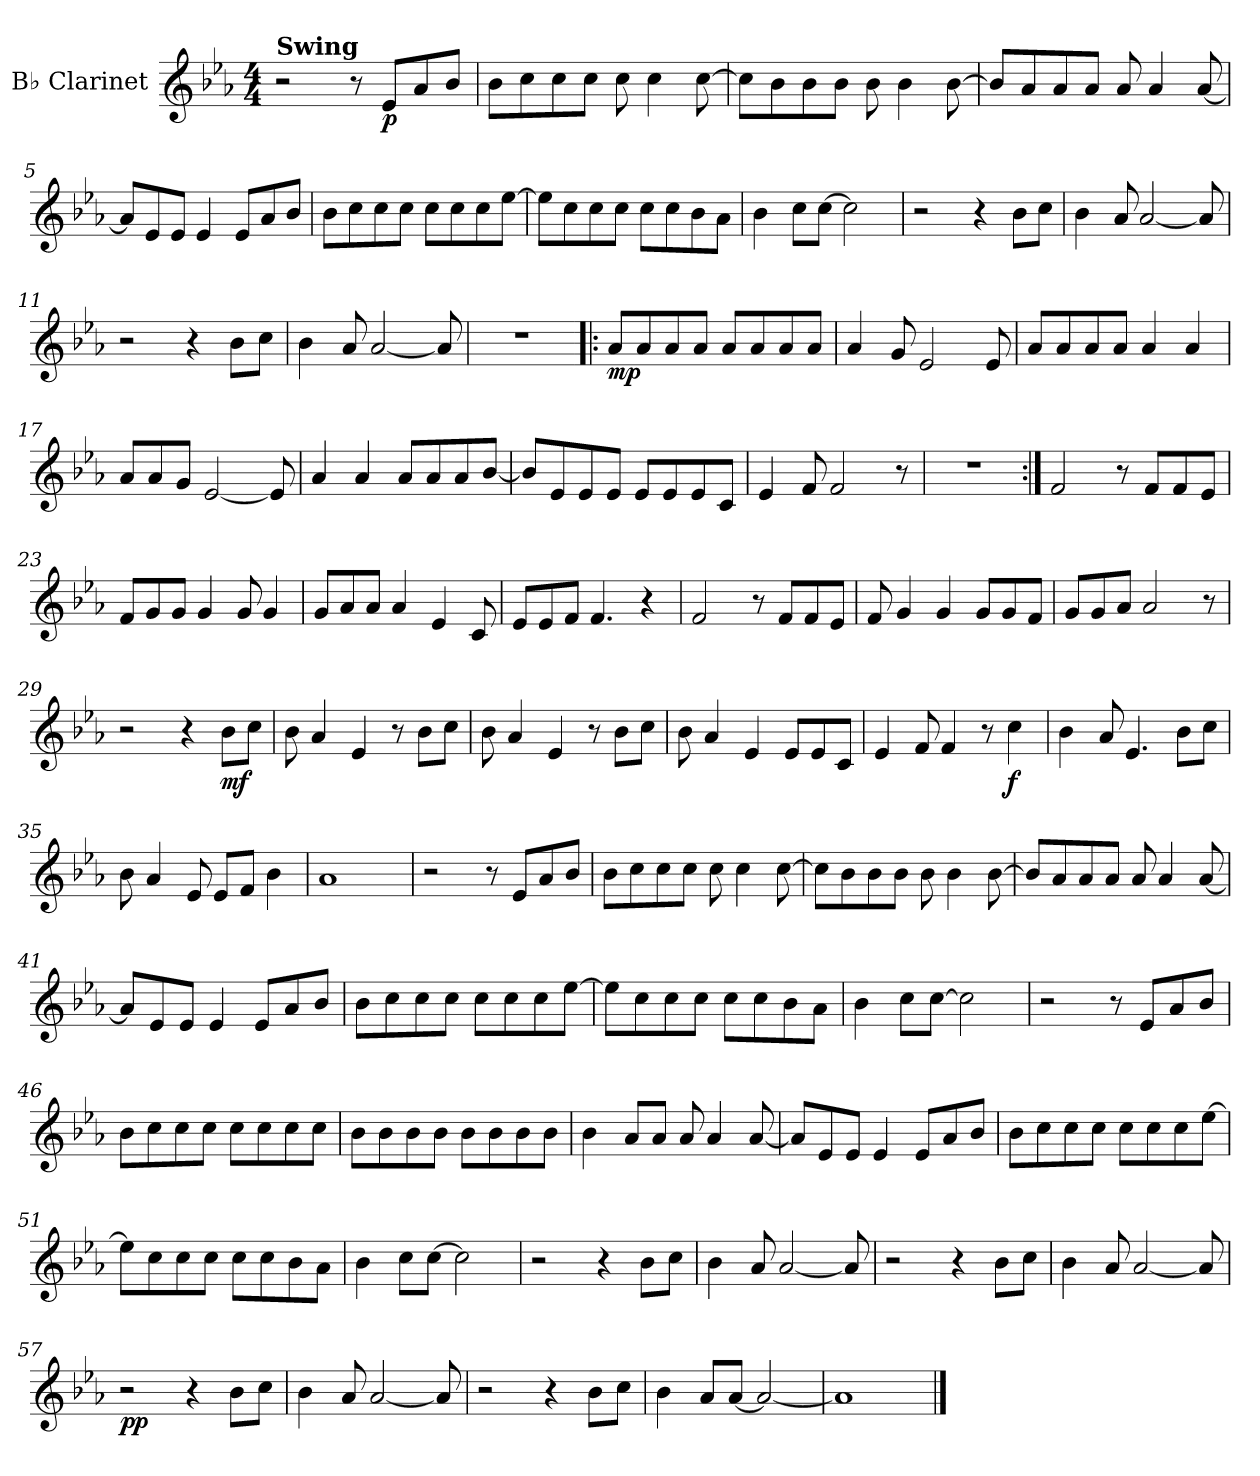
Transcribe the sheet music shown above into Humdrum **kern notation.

**kern	**dynam
*part1	*part1
*staff1	*staff1
*I"B♭ Clarinet	*
*I'B♭ Cl.	*
*clefG2	*
*ITrd1c2	*
*k[b-e-a-d-g-]	*
*M4/4	*
*MM130	*
=1	=1
!LO:TX:B:t=Swing	!
2r	.
8r	.
!	!LO:DY:b
8d-/L	p
8g-/	.
8a-/J	.
=2	=2
8a-\L	.
8b-\	.
8b-\	.
8b-\J	.
8b-\	.
4b-\	.
[8b-\	.
=3	=3
8b-\L]	.
8a-\	.
8a-\	.
8a-\J	.
8a-\	.
4a-\	.
[8a-\	.
=4	=4
8a-/L]	.
8g-/	.
8g-/	.
8g-/J	.
8g-/	.
4g-/	.
[8g-/	.
=5	=5
8g-/L]	.
8d-/	.
8d-/J	.
4d-/	.
8d-/L	.
8g-/	.
8a-/J	.
=6	=6
8a-\L	.
8b-\	.
8b-\	.
8b-\J	.
8b-\L	.
8b-\	.
8b-\	.
[8dd-\J	.
!!LO:LB:g=z
=7	=7
8dd-\L]	.
8b-\	.
8b-\	.
8b-\J	.
8b-\L	.
8b-\	.
8a-\	.
8g-\J	.
=8	=8
4a-\	.
8b-\L	.
[8b-\J	.
2b-\]	.
=9	=9
2r	.
4r	.
8a-\L	.
8b-\J	.
=10	=10
4a-\	.
8g-/	.
[2g-/	.
8g-/]	.
=11	=11
2r	.
4r	.
8a-\L	.
8b-\J	.
=12	=12
4a-\	.
8g-/	.
[2g-/	.
8g-/]	.
=13	=13
1r	.
=14!|:	=14!|:
!	!LO:DY:b
8g-/L	mp
8g-/	.
8g-/	.
8g-/J	.
8g-/L	.
8g-/	.
8g-/	.
8g-/J	.
!!LO:LB:g=z
=15	=15
4g-/	.
8f/	.
2d-/	.
8d-/	.
=16	=16
8g-/L	.
8g-/	.
8g-/	.
8g-/J	.
4g-/	.
4g-/	.
=17	=17
8g-/L	.
8g-/	.
8f/J	.
[2d-/	.
8d-/]	.
=18	=18
4g-/	.
4g-/	.
8g-/L	.
8g-/	.
8g-/	.
[8a-/J	.
=19	=19
8a-/L]	.
8d-/	.
8d-/	.
8d-/J	.
8d-/L	.
8d-/	.
8d-/	.
8B-/J	.
=20	=20
4d-/	.
8e-/	.
2e-/	.
8r	.
=21	=21
1r	.
=22:|!	=22:|!
2e-/	.
8r	.
8e-/L	.
8e-/	.
8d-/J	.
!!LO:LB:g=z
=23	=23
8e-/L	.
8f/	.
8f/J	.
4f/	.
8f/	.
4f/	.
=24	=24
8f/L	.
8g-/	.
8g-/J	.
4g-/	.
4d-/	.
8B-/	.
=25	=25
8d-/L	.
8d-/	.
8e-/J	.
4.e-/	.
4r	.
=26	=26
2e-/	.
8r	.
8e-/L	.
8e-/	.
8d-/J	.
=27	=27
8e-/	.
4f/	.
4f/	.
8f/L	.
8f/	.
8e-/J	.
=28	=28
8f/L	.
8f/	.
8g-/J	.
2g-/	.
8r	.
=29	=29
2r	.
4r	.
!	!LO:DY:b
8a-\L	mf
8b-\J	.
!!LO:LB:g=z
=30	=30
8a-\	.
4g-/	.
4d-/	.
8r	.
8a-\L	.
8b-\J	.
=31	=31
8a-\	.
4g-/	.
4d-/	.
8r	.
8a-\L	.
8b-\J	.
=32	=32
8a-\	.
4g-/	.
4d-/	.
8d-/L	.
8d-/	.
8B-/J	.
=33	=33
4d-/	.
8e-/	.
4e-/	.
8r	.
!	!LO:DY:b
4b-\	f
=34	=34
4a-\	.
8g-/	.
4.d-/	.
8a-\L	.
8b-\J	.
=35	=35
8a-\	.
4g-/	.
8d-/	.
8d-/L	.
8e-/J	.
4a-\	.
=36	=36
1g-	.
=37	=37
2r	.
8r	.
8d-/L	.
8g-/	.
8a-/J	.
!!LO:LB:g=z
=38	=38
8a-\L	.
8b-\	.
8b-\	.
8b-\J	.
8b-\	.
4b-\	.
[8b-\	.
=39	=39
8b-\L]	.
8a-\	.
8a-\	.
8a-\J	.
8a-\	.
4a-\	.
[8a-\	.
=40	=40
8a-/L]	.
8g-/	.
8g-/	.
8g-/J	.
8g-/	.
4g-/	.
[8g-/	.
=41	=41
8g-/L]	.
8d-/	.
8d-/J	.
4d-/	.
8d-/L	.
8g-/	.
8a-/J	.
=42	=42
8a-\L	.
8b-\	.
8b-\	.
8b-\J	.
8b-\L	.
8b-\	.
8b-\	.
[8dd-\J	.
=43	=43
8dd-\L]	.
8b-\	.
8b-\	.
8b-\J	.
8b-\L	.
8b-\	.
8a-\	.
8g-\J	.
!!LO:LB:g=z
=44	=44
4a-\	.
8b-\L	.
[8b-\J	.
2b-\]	.
=45	=45
2r	.
8r	.
8d-/L	.
8g-/	.
8a-/J	.
=46	=46
8a-\L	.
8b-\	.
8b-\	.
8b-\J	.
8b-\L	.
8b-\	.
8b-\	.
8b-\J	.
=47	=47
8a-\L	.
8a-\	.
8a-\	.
8a-\J	.
8a-\L	.
8a-\	.
8a-\	.
8a-\J	.
=48	=48
4a-\	.
8g-/L	.
8g-/J	.
8g-/	.
4g-/	.
[8g-/	.
=49	=49
8g-/L]	.
8d-/	.
8d-/J	.
4d-/	.
8d-/L	.
8g-/	.
8a-/J	.
!!LO:LB:g=z
=50	=50
8a-\L	.
8b-\	.
8b-\	.
8b-\J	.
8b-\L	.
8b-\	.
8b-\	.
[8dd-\J	.
=51	=51
8dd-\L]	.
8b-\	.
8b-\	.
8b-\J	.
8b-\L	.
8b-\	.
8a-\	.
8g-\J	.
=52	=52
4a-\	.
8b-\L	.
[8b-\J	.
2b-\]	.
=53	=53
2r	.
4r	.
8a-\L	.
8b-\J	.
=54	=54
4a-\	.
8g-/	.
[2g-/	.
8g-/]	.
=55	=55
2r	.
4r	.
8a-\L	.
8b-\J	.
=56	=56
4a-\	.
8g-/	.
[2g-/	.
8g-/]	.
=57	=57
!	!LO:DY:b
2r	pp
4r	.
8a-\L	.
8b-\J	.
!!LO:LB:g=z
=58	=58
4a-\	.
8g-/	.
[2g-/	.
8g-/]	.
=59	=59
2r	.
4r	.
8a-\L	.
8b-\J	.
=60	=60
4a-\	.
8g-/L	.
[8g-/J	.
2g-/_	.
=61	=61
1g-]	.
==	==
*-	*-
